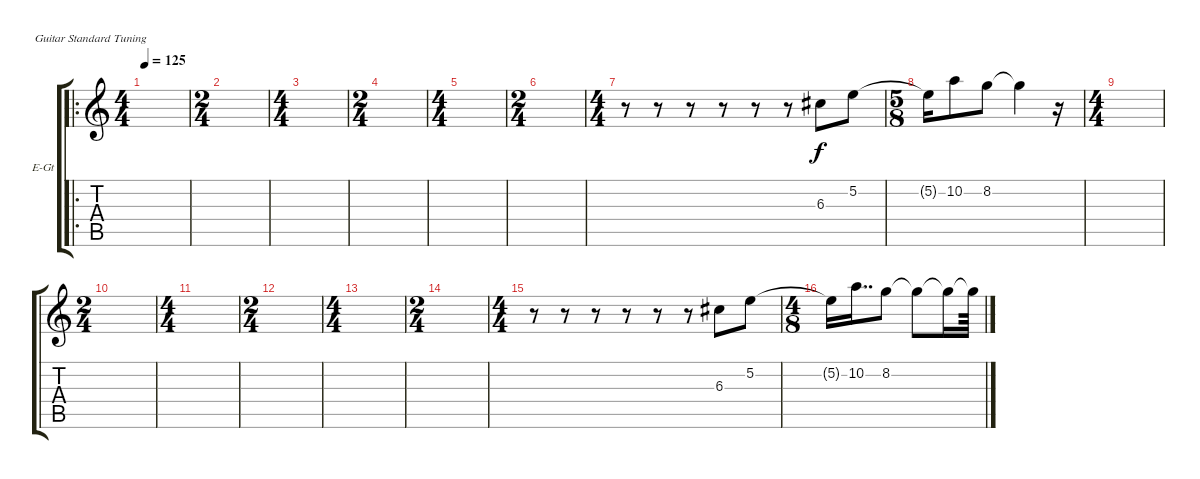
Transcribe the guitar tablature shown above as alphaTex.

\defaultSystemsLayout 4
\bracketExtendMode groupsimilarinstruments
\firstSystemTrackNameOrientation horizontal
\otherSystemsTrackNameOrientation horizontal
\track ("Electric Guitar" "E-Gt") {instrument overdrivenguitar}
\staff {score tabs}
\tuning (E4 B3 G3 D3 A2 E2)
\ro
\ts (4 4)
\tempo 125
\clef g2
\scale
0.333333
\ks c
|
\ts (2 4)
\scale
0.333333 |
\ts (4 4)
\scale
0.333333 |
\ts (2 4)
\scale
0.333333 |
\ts (4 4)
\scale
0.333333 |
\ts (2 4)
\scale
0.333333 |
\ts (4 4)
r.8 r.8 r.8 r.8 r.8 r.8 6.3.8 5.2.8 |
\ts (5 8)
\scale
0.333333 5.2{t}.16 10.2.8 8.2.8 8.2{t}.4 r.16 |
\ts (4 4)
|
\ts (2 4)
|
\ts (4 4)
|
\ts (2 4)
|
\ts (4 4)
|
\ts (2 4)
|
\ts (4 4)
r.8 r.8 r.8 r.8 r.8 r.8 6.3.8 5.2.8 |
\ts (4 8)
5.2{t}.16 10.2.16{dd} 8.2.8 8.2{t}.8 8.2{t}.16 8.2{t}.64
